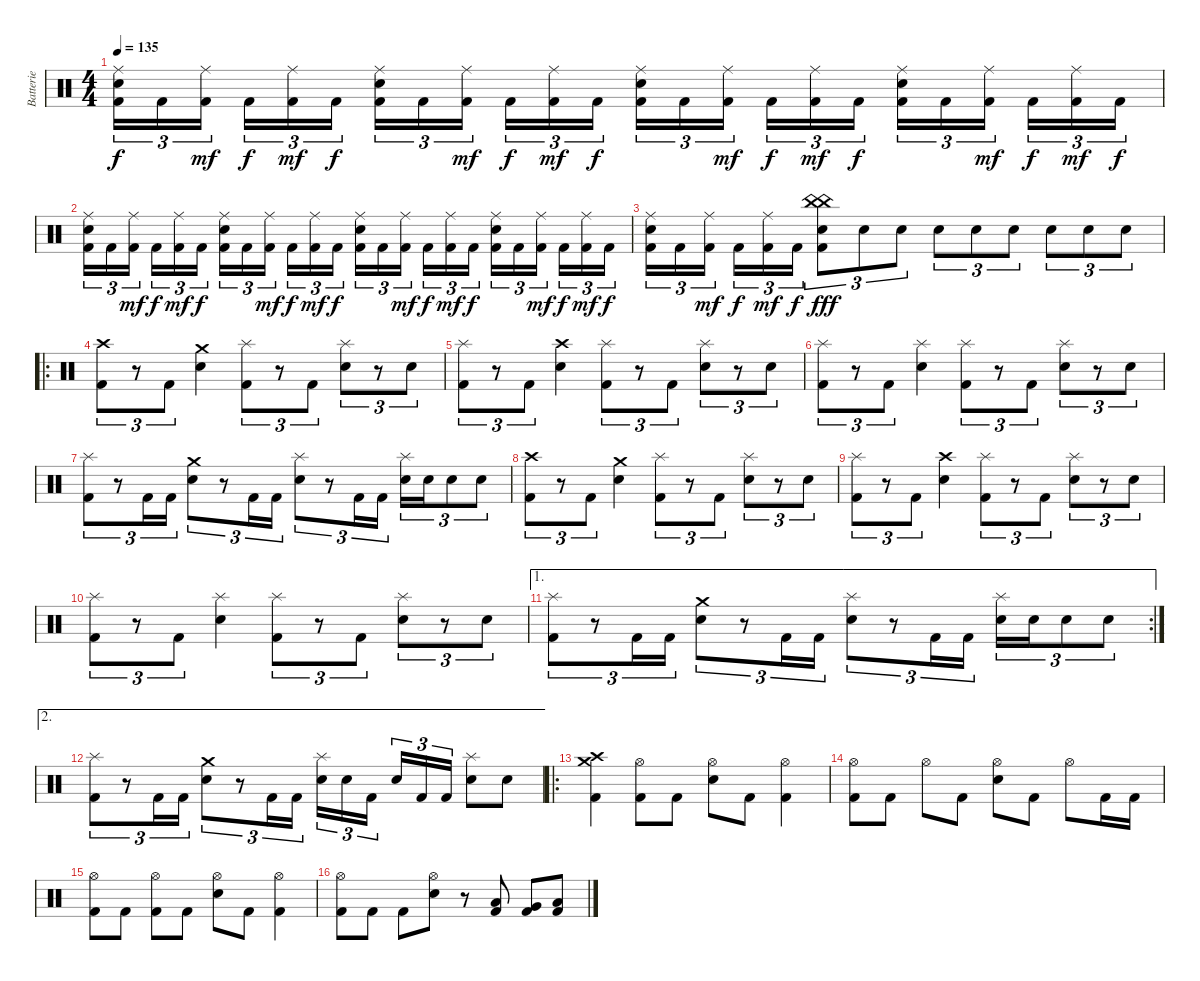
\track ("Batterie" "Batterie") {instrument percussion}
\staff {score}
\articulation defaults
\ts (4 4)
\tempo 135
\clef neutral
\ks c
("Ride (middle)" "Electric Snare (hit)" "Kick (hit) 2").16{tu (3 2) dy f} "Kick (hit) 2".16{tu (3 2)} ("Ride (middle)" "Kick (hit) 2").16{tu (3 2) dy mf beam splitsecondary} "Kick (hit) 2".16{tu (3 2) dy f} ("Ride (middle)" "Kick (hit) 2").16{tu (3 2) dy mf} "Kick (hit) 2".16{tu (3 2) dy f} ("Ride (middle)" "Electric Snare (hit)" "Kick (hit) 2").16{tu (3 2)} "Kick (hit) 2".16{tu (3 2)} ("Ride (middle)" "Kick (hit) 2").16{tu (3 2) dy mf beam splitsecondary} "Kick (hit) 2".16{tu (3 2) dy f} ("Ride (middle)" "Kick (hit) 2").16{tu (3 2) dy mf} "Kick (hit) 2".16{tu (3 2) dy f} ("Ride (middle)" "Electric Snare (hit)" "Kick (hit) 2").16{tu (3 2)} "Kick (hit) 2".16{tu (3 2)} ("Ride (middle)" "Kick (hit) 2").16{tu (3 2) dy mf beam splitsecondary} "Kick (hit) 2".16{tu (3 2) dy f} ("Ride (middle)" "Kick (hit) 2").16{tu (3 2) dy mf} "Kick (hit) 2".16{tu (3 2) dy f} ("Ride (middle)" "Electric Snare (hit)" "Kick (hit) 2").16{tu (3 2)} "Kick (hit) 2".16{tu (3 2)} ("Ride (middle)" "Kick (hit) 2").16{tu (3 2) dy mf beam splitsecondary} "Kick (hit) 2".16{tu (3 2) dy f} ("Ride (middle)" "Kick (hit) 2").16{tu (3 2) dy mf} "Kick (hit) 2".16{tu (3 2) dy f} |
("Ride (middle)" "Electric Snare (hit)" "Kick (hit) 2").16{tu (3 2)} "Kick (hit) 2".16{tu (3 2)} ("Ride (middle)" "Kick (hit) 2").16{tu (3 2) dy mf beam splitsecondary} "Kick (hit) 2".16{tu (3 2) dy f} ("Ride (middle)" "Kick (hit) 2").16{tu (3 2) dy mf} "Kick (hit) 2".16{tu (3 2) dy f} ("Ride (middle)" "Electric Snare (hit)" "Kick (hit) 2").16{tu (3 2)} "Kick (hit) 2".16{tu (3 2)} ("Ride (middle)" "Kick (hit) 2").16{tu (3 2) dy mf beam splitsecondary} "Kick (hit) 2".16{tu (3 2) dy f} ("Ride (middle)" "Kick (hit) 2").16{tu (3 2) dy mf} "Kick (hit) 2".16{tu (3 2) dy f} ("Ride (middle)" "Electric Snare (hit)" "Kick (hit) 2").16{tu (3 2)} "Kick (hit) 2".16{tu (3 2)} ("Ride (middle)" "Kick (hit) 2").16{tu (3 2) dy mf beam splitsecondary} "Kick (hit) 2".16{tu (3 2) dy f} ("Ride (middle)" "Kick (hit) 2").16{tu (3 2) dy mf} "Kick (hit) 2".16{tu (3 2) dy f} ("Ride (middle)" "Electric Snare (hit)" "Kick (hit) 2").16{tu (3 2)} "Kick (hit) 2".16{tu (3 2)} ("Ride (middle)" "Kick (hit) 2").16{tu (3 2) dy mf beam splitsecondary} "Kick (hit) 2".16{tu (3 2) dy f} ("Ride (middle)" "Kick (hit) 2").16{tu (3 2) dy mf} "Kick (hit) 2".16{tu (3 2) dy f} |
("Ride (middle)" "Electric Snare (hit)" "Kick (hit) 2").16{tu (3 2)} "Kick (hit) 2".16{tu (3 2)} ("Ride (middle)" "Kick (hit) 2").16{tu (3 2) dy mf beam splitsecondary} "Kick (hit) 2".16{tu (3 2) dy f} ("Ride (middle)" "Kick (hit) 2").16{tu (3 2) dy mf} "Kick (hit) 2".16{tu (3 2) dy f} ("China (hit)" "China (hit)" "Electric Snare (hit)" "Kick (hit) 2").8{tu (3 2) dy fff} "Electric Snare (hit)".8{tu (3 2)} "Electric Snare (hit)".8{tu (3 2)} "Electric Snare (hit)".8{tu (3 2)} "Electric Snare (hit)".8{tu (3 2)} "Electric Snare (hit)".8{tu (3 2)} "Electric Snare (hit)".8{tu (3 2)} "Electric Snare (hit)".8{tu (3 2)} "Electric Snare (hit)".8{tu (3 2)} |
\ro
("Crash high (hit)" "Kick (hit) 2").8{tu (3 2)} r.8{tu (3 2)} "Kick (hit) 2".8{tu (3 2)} ("Crash medium (hit)" "Electric Snare (hit)").4 ("Splash (hit)" "Kick (hit) 2").8{tu (3 2)} r.8{tu (3 2)} "Kick (hit) 2".8{tu (3 2)} ("Splash (hit)" "Electric Snare (hit)").8{tu (3 2)} r.8{tu (3 2)} "Electric Snare (hit)".8{tu (3 2)} |
("Splash (hit)" "Kick (hit) 2").8{tu (3 2)} r.8{tu (3 2)} "Kick (hit) 2".8{tu (3 2)} ("Crash high (hit)" "Electric Snare (hit)").4 ("Splash (hit)" "Kick (hit) 2").8{tu (3 2)} r.8{tu (3 2)} "Kick (hit) 2".8{tu (3 2)} ("Splash (hit)" "Electric Snare (hit)").8{tu (3 2)} r.8{tu (3 2)} "Electric Snare (hit)".8{tu (3 2)} |
("Splash (hit)" "Kick (hit) 2").8{tu (3 2)} r.8{tu (3 2)} "Kick (hit) 2".8{tu (3 2)} ("Splash (hit)" "Electric Snare (hit)").4 ("Splash (hit)" "Kick (hit) 2").8{tu (3 2)} r.8{tu (3 2)} "Kick (hit) 2".8{tu (3 2)} ("Splash (hit)" "Electric Snare (hit)").8{tu (3 2)} r.8{tu (3 2)} "Electric Snare (hit)".8{tu (3 2)} |
("Splash (hit)" "Kick (hit) 2").8{tu (3 2)} r.8{tu (3 2)} "Kick (hit) 2".16{tu (3 2)} "Kick (hit) 2".16{tu (3 2)} ("Crash medium (hit)" "Electric Snare (hit)").8{tu (3 2)} r.8{tu (3 2)} "Kick (hit) 2".16{tu (3 2)} "Kick (hit) 2".16{tu (3 2)} ("Splash (hit)" "Electric Snare (hit)").8{tu (3 2)} r.8{tu (3 2)} "Kick (hit) 2".16{tu (3 2)} "Kick (hit) 2".16{tu (3 2)} ("Splash (hit)" "Electric Snare (hit)").16{tu (3 2)} "Electric Snare (hit)".16{tu (3 2)} "Electric Snare (hit)".8{tu (3 2)} "Electric Snare (hit)".8{tu (3 2)} |
("Crash high (hit)" "Kick (hit) 2").8{tu (3 2)} r.8{tu (3 2)} "Kick (hit) 2".8{tu (3 2)} ("Crash medium (hit)" "Electric Snare (hit)").4 ("Splash (hit)" "Kick (hit) 2").8{tu (3 2)} r.8{tu (3 2)} "Kick (hit) 2".8{tu (3 2)} ("Splash (hit)" "Electric Snare (hit)").8{tu (3 2)} r.8{tu (3 2)} "Electric Snare (hit)".8{tu (3 2)} |
("Splash (hit)" "Kick (hit) 2").8{tu (3 2)} r.8{tu (3 2)} "Kick (hit) 2".8{tu (3 2)} ("Crash high (hit)" "Electric Snare (hit)").4 ("Splash (hit)" "Kick (hit) 2").8{tu (3 2)} r.8{tu (3 2)} "Kick (hit) 2".8{tu (3 2)} ("Splash (hit)" "Electric Snare (hit)").8{tu (3 2)} r.8{tu (3 2)} "Electric Snare (hit)".8{tu (3 2)} |
("Splash (hit)" "Kick (hit) 2").8{tu (3 2)} r.8{tu (3 2)} "Kick (hit) 2".8{tu (3 2)} ("Splash (hit)" "Electric Snare (hit)").4 ("Splash (hit)" "Kick (hit) 2").8{tu (3 2)} r.8{tu (3 2)} "Kick (hit) 2".8{tu (3 2)} ("Splash (hit)" "Electric Snare (hit)").8{tu (3 2)} r.8{tu (3 2)} "Electric Snare (hit)".8{tu (3 2)} |
\ae 1
\rc 2
("Splash (hit)" "Kick (hit) 2").8{tu (3 2)} r.8{tu (3 2)} "Kick (hit) 2".16{tu (3 2)} "Kick (hit) 2".16{tu (3 2)} ("Crash medium (hit)" "Electric Snare (hit)").8{tu (3 2)} r.8{tu (3 2)} "Kick (hit) 2".16{tu (3 2)} "Kick (hit) 2".16{tu (3 2)} ("Splash (hit)" "Electric Snare (hit)").8{tu (3 2)} r.8{tu (3 2)} "Kick (hit) 2".16{tu (3 2)} "Kick (hit) 2".16{tu (3 2)} ("Splash (hit)" "Electric Snare (hit)").16{tu (3 2)} "Electric Snare (hit)".16{tu (3 2)} "Electric Snare (hit)".8{tu (3 2)} "Electric Snare (hit)".8{tu (3 2)} |
\ae 2
("Splash (hit)" "Kick (hit) 2").8{tu (3 2)} r.8{tu (3 2)} "Kick (hit) 2".16{tu (3 2)} "Kick (hit) 2".16{tu (3 2)} ("Crash medium (hit)" "Electric Snare (hit)").8{tu (3 2)} r.8{tu (3 2)} "Kick (hit) 2".16{tu (3 2)} "Kick (hit) 2".16{tu (3 2)} ("Splash (hit)" "Electric Snare (hit)").16{tu (3 2)} "Electric Snare (hit)".16{tu (3 2)} "Kick (hit) 2".16{tu (3 2) beam splitsecondary} "Electric Snare (hit)".16{tu (3 2)} "Kick (hit) 2".16{tu (3 2)} "Kick (hit) 2".16{tu (3 2)} ("Splash (hit)" "Electric Snare (hit)").8 "Electric Snare (hit)".8 |
\ro
("Crash high (hit)" "Crash medium (hit)" "Kick (hit) 2").4 ("Hi-Hat (open)" "Kick (hit) 2").8 "Kick (hit) 2".8 ("Hi-Hat (open)" "Electric Snare (hit)").8 "Kick (hit) 2".8 ("Hi-Hat (open)" "Kick (hit) 2").4 |
("Hi-Hat (open)" "Kick (hit) 2").8 "Kick (hit) 2".8 "Hi-Hat (open)".8 "Kick (hit) 2".8 ("Hi-Hat (open)" "Electric Snare (hit)").8 "Kick (hit) 2".8 "Hi-Hat (open)".8 "Kick (hit) 2".16 "Kick (hit) 2".16 |
("Hi-Hat (open)" "Kick (hit) 2").8 "Kick (hit) 2".8 ("Hi-Hat (open)" "Kick (hit) 2").8 "Kick (hit) 2".8 ("Hi-Hat (open)" "Electric Snare (hit)").8 "Kick (hit) 2".8 ("Hi-Hat (open)" "Kick (hit) 2").4 |
("Hi-Hat (open)" "Kick (hit) 2").8 "Kick (hit) 2".8 "Kick (hit) 2".8 ("Hi-Hat (open)" "Electric Snare (hit)").8 r.8 ("Low Tom (hit)" "Kick (hit) 2").8 ("Very Low Tom (hit)" "Kick (hit) 2").8 ("Low Floor Tom (hit)" "Kick (hit) 2").8
